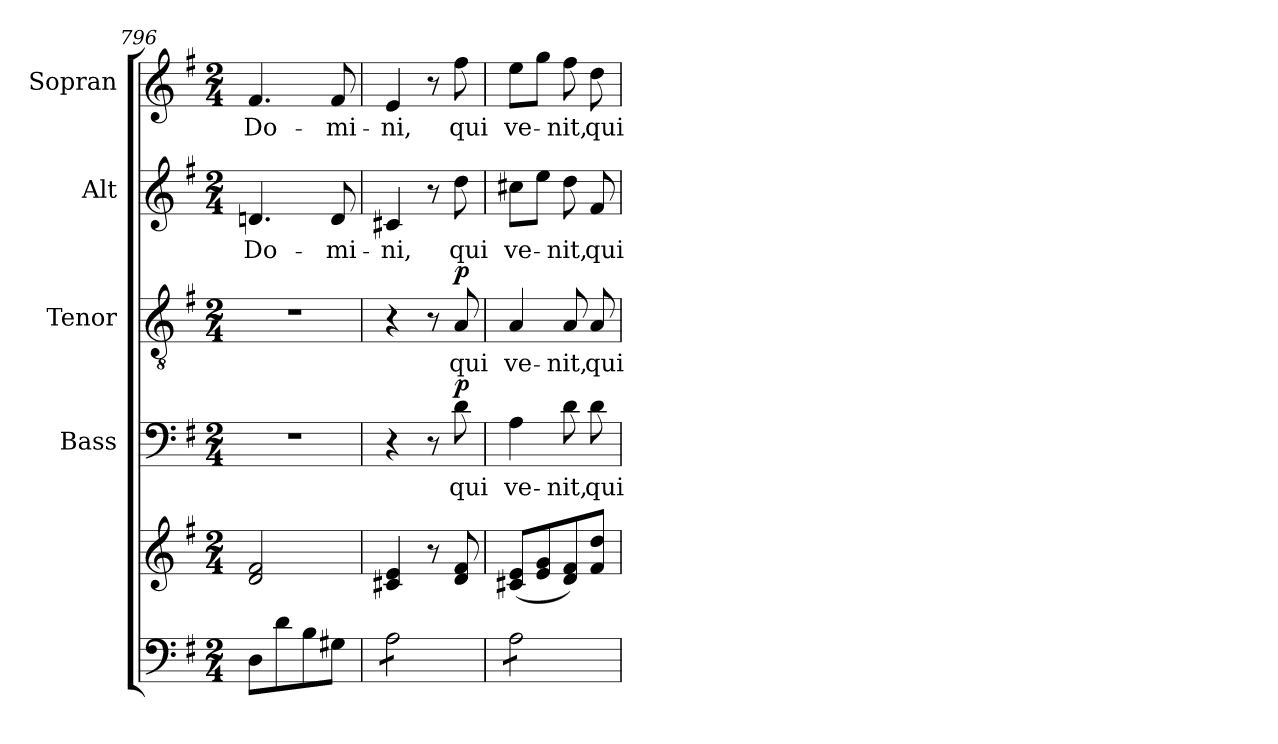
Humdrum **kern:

**kern	**kern	**kern	**text	**dynam	**kern	**text	**dynam	**kern	**text	**kern	**text
*part5	*part5	*part4	*part4	*part4	*part3	*part3	*part3	*part2	*part2	*part1	*part1
*staff6	*staff5	*staff4	*staff4	*staff4	*staff3	*staff3	*staff3	*staff2	*staff2	*staff1	*staff1
*	*	*I"Bass	*	*	*I"Tenor	*	*	*I"Alt	*	*I"Sopran	*
*	*	*I'B.	*	*	*I'T.	*	*	*I'A.	*	*I'S.	*
*clefF4	*clefG2	*clefF4	*	*	*clefGv2	*	*	*clefG2	*	*clefG2	*
*k[f#]	*k[f#]	*k[f#]	*	*	*k[f#]	*	*	*k[f#]	*	*k[f#]	*
*G:	*G:	*G:	*	*	*G:	*	*	*G:	*	*G:	*
*M2/4	*M2/4	*M2/4	*	*	*M2/4	*	*	*M2/4	*	*M2/4	*
=796	=796	=796	=796	=796	=796	=796	=796	=796	=796	=796	=796
!	!	!	!	!	!	!	!	!	!LO:LY:b	!	!LO:LY:b
8D\L	2d/ 2f#/	2r	.	.	2r	.	.	4.dn/	Do-	4.f#/	Do-
8d\	.	.	.	.	.	.	.	.	.	.	.
8B\	.	.	.	.	.	.	.	.	.	.	.
!	!	!	!	!	!	!	!	!	!LO:LY:b	!	!LO:LY:b
8G#X\J	.	.	.	.	.	.	.	8d/	-mi-	8f#/	-mi-
!!LO:LB:g=z
=797	=797	=797	=797	=797	=797	=797	=797	=797	=797	=797	=797
!	!	!	!	!	!	!	!	!	!LO:LY:b	!	!LO:LY:b
*tremolo	*	*	*	*	*	*	*	*	*	*	*
8A\L	4c#X/ 4e/	4r	.	.	4r	.	.	4c#X/	-ni,	4e/	-ni,
8A\	.	.	.	.	.	.	.	.	.	.	.
8A\	8r	8r	.	.	8r	.	.	8r	.	8r	.
!	!	!	!LO:LY:b	!LO:DY:a	!	!LO:LY:b	!LO:DY:a	!	!LO:LY:b	!	!LO:LY:b
8A\J	8d/ 8f#/	8d\	qui	p	8A/	qui	p	8dd\	qui	8ff#\	qui
=798	=798	=798	=798	=798	=798	=798	=798	=798	=798	=798	=798
!	!	!	!LO:LY:b	!	!	!LO:LY:b	!	!	!LO:LY:b	!	!LO:LY:b
8A\L	(<8c#X/ 8e/L	4A\	ve-	.	4A/	ve-	.	8cc#X\L	ve-	8ee\L	ve-
8A\	8e/ 8g/	.	.	.	.	.	.	8ee\J	.	8gg\J	.
!	!	!	!LO:LY:b	!	!	!LO:LY:b	!	!	!LO:LY:b	!	!LO:LY:b
8A\	8d/ 8f#/)	8d\	-nit,	.	8A/	-nit,	.	8dd\	-nit,	8ff#\	-nit,
!	!	!	!LO:LY:b	!	!	!LO:LY:b	!	!	!LO:LY:b	!	!LO:LY:b
8A\J	8f#/ 8dd/J	8d\	qui	.	8A/	qui	.	8f#/	qui	8dd\	qui
*Xtremolo	*	*	*	*	*	*	*	*	*	*	*
=	=	=	=	=	=	=	=	=	=	=	=
*-	*-	*-	*-	*-	*-	*-	*-	*-	*-	*-	*-
